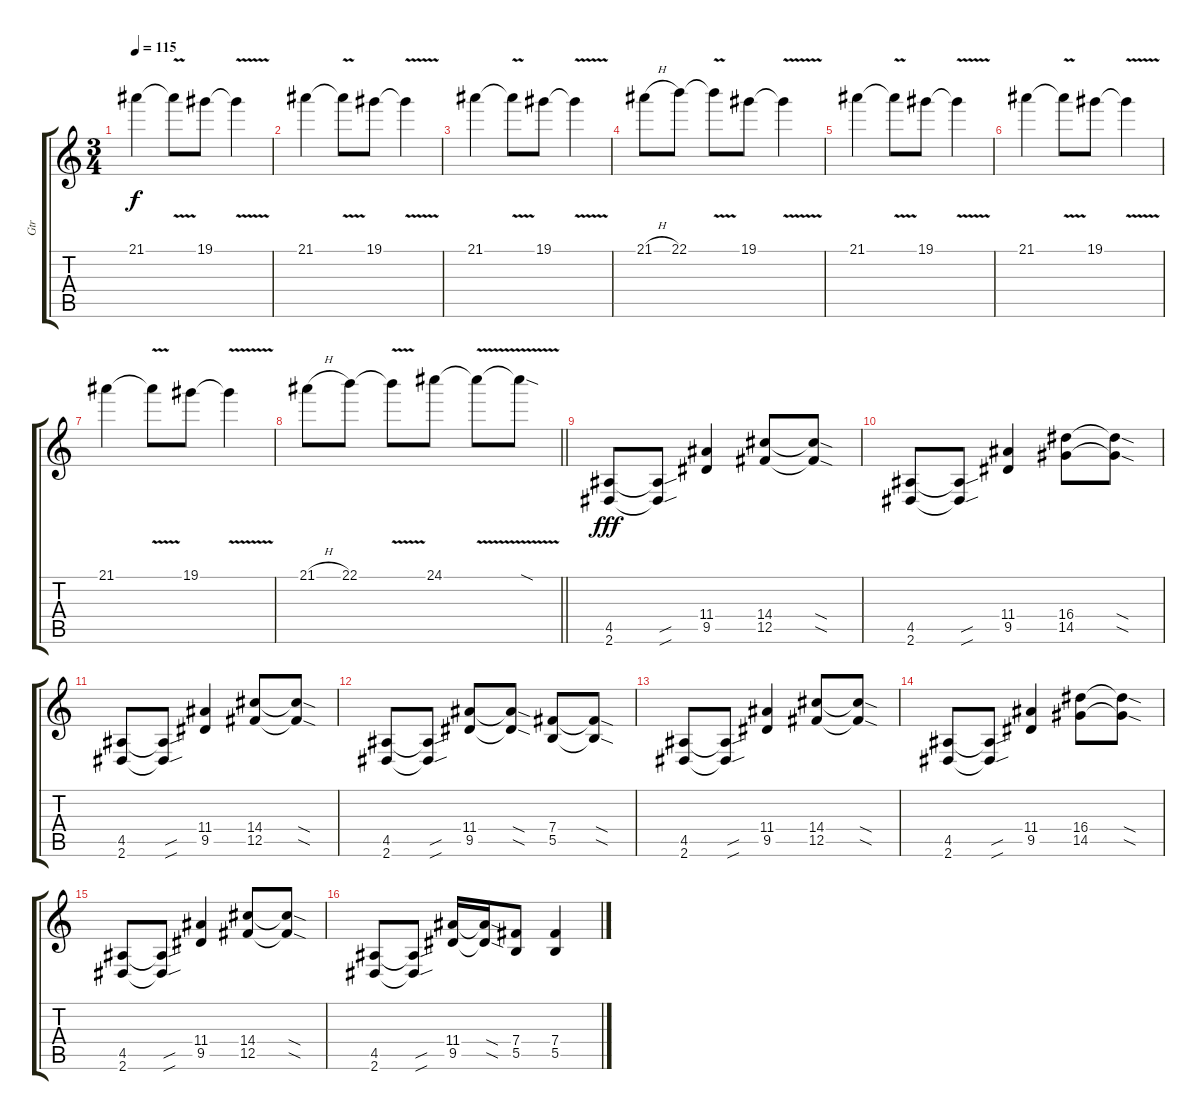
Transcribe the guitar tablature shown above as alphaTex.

\track ("Gtr" "Gtr") {instrument electricguitarclean}
\staff {score tabs}
\tuning (Db4 Ab3 E3 B2 Gb2 Db2) {hide}
\ts (3 4)
\section ("" "")
\tempo 115
\clef g2
\ks c
21.1.4{dy f} 21.1{v t}.8 19.1.8 19.1{v t}.4 |
21.1.4 21.1{v t}.8 19.1.8 19.1{v t}.4 |
21.1.4 21.1{v t}.8 19.1.8 19.1{v t}.4 |
21.1{h}.8 22.1.8 22.1{v t}.8 19.1.8 19.1{v t}.4 |
21.1.4 21.1{v t}.8 19.1.8 19.1{v t}.4 |
21.1.4 21.1{v t}.8 19.1.8 19.1{v t}.4 |
21.1.4 21.1{v t}.8 19.1.8 19.1{v t}.4 |
\barLineRight lightlight
21.1{h}.8 22.1.8 22.1{v t}.8 24.1.8 24.1{v t}.8 24.1{sod t}.8 |
(4.5 2.6).8{dy fff} (4.5{sou t} 2.6{sou t}).8 (11.4 9.5).4 (14.4 12.5).8 (14.4{sod t} 12.5{sod t}).8 |
(4.5 2.6).8 (4.5{sou t} 2.6{sou t}).8 (11.4 9.5).4 (16.4 14.5).8 (16.4{sod t} 14.5{sod t}).8 |
(4.5 2.6).8 (4.5{sou t} 2.6{sou t}).8 (11.4 9.5).4 (14.4 12.5).8 (14.4{sod t} 12.5{sod t}).8 |
(4.5 2.6).8 (4.5{sou t} 2.6{sou t}).8 (11.4 9.5).8 (11.4{sod t} 9.5{sod t}).8 (7.4 5.5).8 (7.4{sod t} 5.5{sod t}).8 |
(4.5 2.6).8 (4.5{sou t} 2.6{sou t}).8 (11.4 9.5).4 (14.4 12.5).8 (14.4{sod t} 12.5{sod t}).8 |
(4.5 2.6).8 (4.5{sou t} 2.6{sou t}).8 (11.4 9.5).4 (16.4 14.5).8 (16.4{sod t} 14.5{sod t}).8 |
(4.5 2.6).8 (4.5{sou t} 2.6{sou t}).8 (11.4 9.5).4 (14.4 12.5).8 (14.4{sod t} 12.5{sod t}).8 |
(4.5 2.6).8 (4.5{sou t} 2.6{sou t}).8 (11.4 9.5).16 (11.4{sod t} 9.5{sod t}).16 (7.4 5.5).8 (7.4 5.5).4
